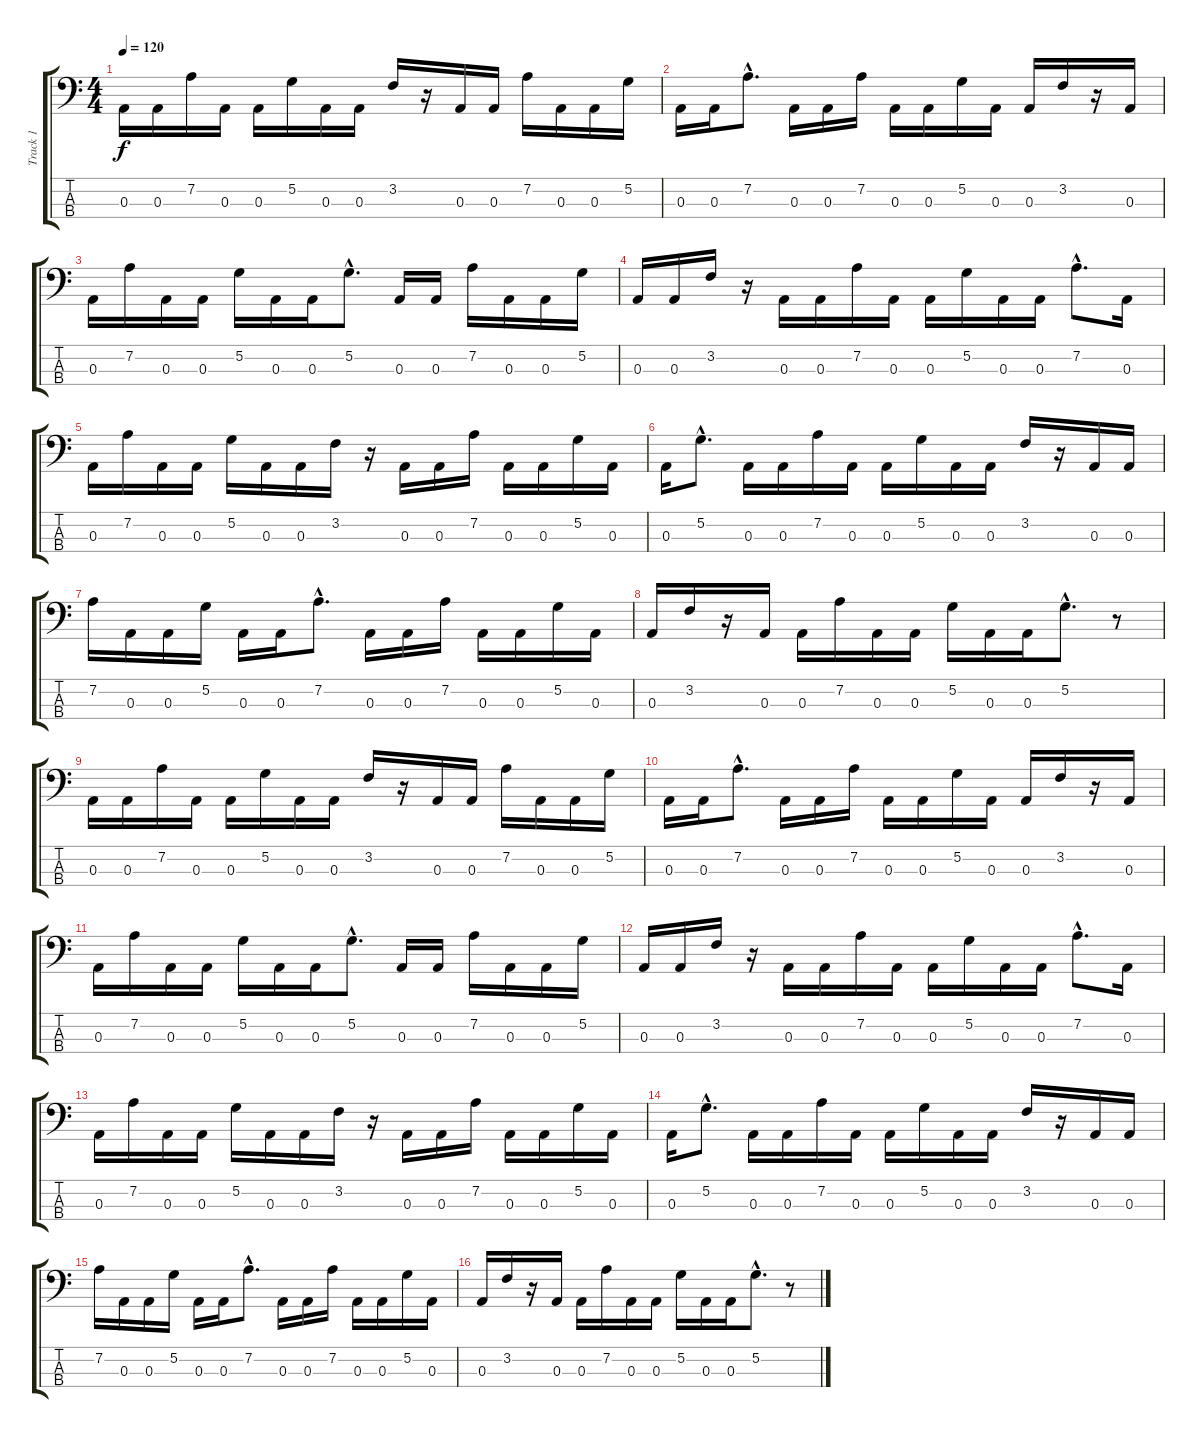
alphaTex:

\track ("Track 1" "Track 1") {instrument electricbassfinger}
\staff {score tabs}
\tuning (G2 D2 A1 E1) {hide}
\ts (4 4)
\tempo 120
\clef f4
\ks c
0.3.16{dy f instrument electricbassfinger} 0.3.16 7.2.16 0.3.16 0.3.16 5.2.16 0.3.16 0.3.16 3.2.16 r.16 0.3.16 0.3.16 7.2.16 0.3.16 0.3.16 5.2.16 |
0.3.16 0.3.16 7.2{hac}.8{d} 0.3.16 0.3.16 7.2.16 0.3.16 0.3.16 5.2.16 0.3.16 0.3.16 3.2.16 r.16 0.3.16 |
0.3.16 7.2.16 0.3.16 0.3.16 5.2.16 0.3.16 0.3.16 5.2{hac}.8{d} 0.3.16 0.3.16 7.2.16 0.3.16 0.3.16 5.2.16 |
0.3.16 0.3.16 3.2.16 r.16 0.3.16 0.3.16 7.2.16 0.3.16 0.3.16 5.2.16 0.3.16 0.3.16 7.2{hac}.8{d} 0.3.16 |
0.3.16 7.2.16 0.3.16 0.3.16 5.2.16 0.3.16 0.3.16 3.2.16 r.16 0.3.16 0.3.16 7.2.16 0.3.16 0.3.16 5.2.16 0.3.16 |
0.3.16 5.2{hac}.8{d} 0.3.16 0.3.16 7.2.16 0.3.16 0.3.16 5.2.16 0.3.16 0.3.16 3.2.16 r.16 0.3.16 0.3.16 |
7.2.16 0.3.16 0.3.16 5.2.16 0.3.16 0.3.16 7.2{hac}.8{d} 0.3.16 0.3.16 7.2.16 0.3.16 0.3.16 5.2.16 0.3.16 |
0.3.16 3.2.16 r.16 0.3.16 0.3.16 7.2.16 0.3.16 0.3.16 5.2.16 0.3.16 0.3.16 5.2{hac}.8{d} r.8 |
0.3.16 0.3.16 7.2.16 0.3.16 0.3.16 5.2.16 0.3.16 0.3.16 3.2.16 r.16 0.3.16 0.3.16 7.2.16 0.3.16 0.3.16 5.2.16 |
0.3.16 0.3.16 7.2{hac}.8{d} 0.3.16 0.3.16 7.2.16 0.3.16 0.3.16 5.2.16 0.3.16 0.3.16 3.2.16 r.16 0.3.16 |
0.3.16 7.2.16 0.3.16 0.3.16 5.2.16 0.3.16 0.3.16 5.2{hac}.8{d} 0.3.16 0.3.16 7.2.16 0.3.16 0.3.16 5.2.16 |
0.3.16 0.3.16 3.2.16 r.16 0.3.16 0.3.16 7.2.16 0.3.16 0.3.16 5.2.16 0.3.16 0.3.16 7.2{hac}.8{d} 0.3.16 |
0.3.16 7.2.16 0.3.16 0.3.16 5.2.16 0.3.16 0.3.16 3.2.16 r.16 0.3.16 0.3.16 7.2.16 0.3.16 0.3.16 5.2.16 0.3.16 |
0.3.16 5.2{hac}.8{d} 0.3.16 0.3.16 7.2.16 0.3.16 0.3.16 5.2.16 0.3.16 0.3.16 3.2.16 r.16 0.3.16 0.3.16 |
7.2.16 0.3.16 0.3.16 5.2.16 0.3.16 0.3.16 7.2{hac}.8{d} 0.3.16 0.3.16 7.2.16 0.3.16 0.3.16 5.2.16 0.3.16 |
0.3.16 3.2.16 r.16 0.3.16 0.3.16 7.2.16 0.3.16 0.3.16 5.2.16 0.3.16 0.3.16 5.2{hac}.8{d} r.8
